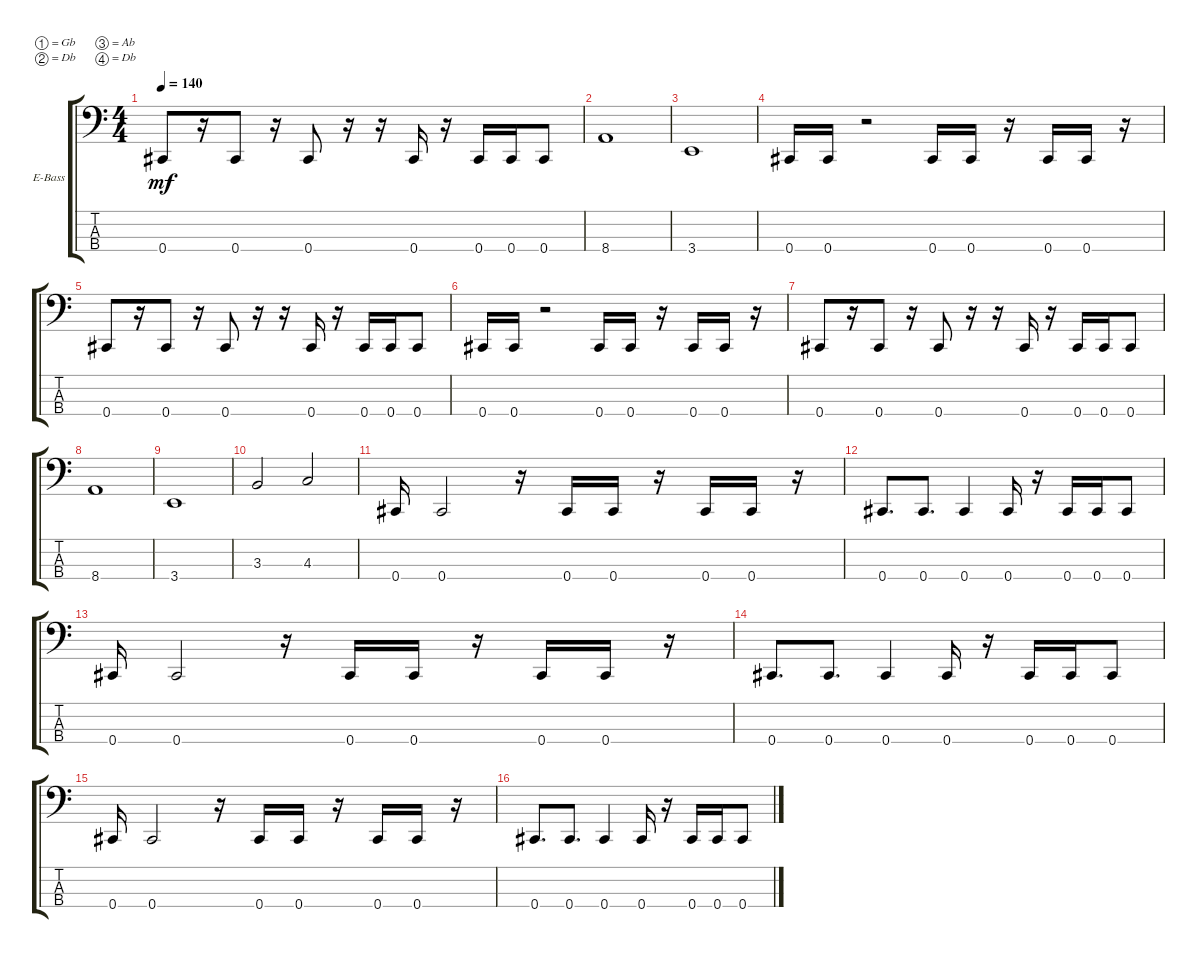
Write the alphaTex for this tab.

\defaultSystemsLayout 4
\bracketExtendMode groupsimilarinstruments
\firstSystemTrackNameOrientation horizontal
\otherSystemsTrackNameOrientation horizontal
\track ("Electric Bass" "E-Bass") {instrument electricbassfinger}
\staff {score tabs}
\tuning (Gb2 Db2 Ab1 Db1)
\ts (4 4)
\tempo 140
\clef f4
\ks c
0.4.8{dy mf} r.16 0.4.8 r.16 0.4.8 r.16 r.16 0.4.16 r.16 0.4.16 0.4.16 0.4.8 |
8.4.1 |
3.4.1 |
0.4.16 0.4.16 r.2 0.4.16 0.4.16 r.16 0.4.16 0.4.16 r.16 |
0.4.8 r.16 0.4.8 r.16 0.4.8 r.16 r.16 0.4.16 r.16 0.4.16 0.4.16 0.4.8 |
0.4.16 0.4.16 r.2 0.4.16 0.4.16 r.16 0.4.16 0.4.16 r.16 |
0.4.8 r.16 0.4.8 r.16 0.4.8 r.16 r.16 0.4.16 r.16 0.4.16 0.4.16 0.4.8 |
8.4.1 |
3.4.1 |
3.3.2 4.3.2 |
0.4.16 0.4.2 r.16 0.4.16 0.4.16 r.16 0.4.16 0.4.16 r.16 |
0.4.8{d} 0.4.8{d} 0.4.4 0.4.16 r.16 0.4.16 0.4.16 0.4.8 |
0.4.16 0.4.2 r.16 0.4.16 0.4.16 r.16 0.4.16 0.4.16 r.16 |
0.4.8{d} 0.4.8{d} 0.4.4 0.4.16 r.16 0.4.16 0.4.16 0.4.8 |
0.4.16 0.4.2 r.16 0.4.16 0.4.16 r.16 0.4.16 0.4.16 r.16 |
0.4.8{d} 0.4.8{d} 0.4.4 0.4.16 r.16 0.4.16 0.4.16 0.4.8
